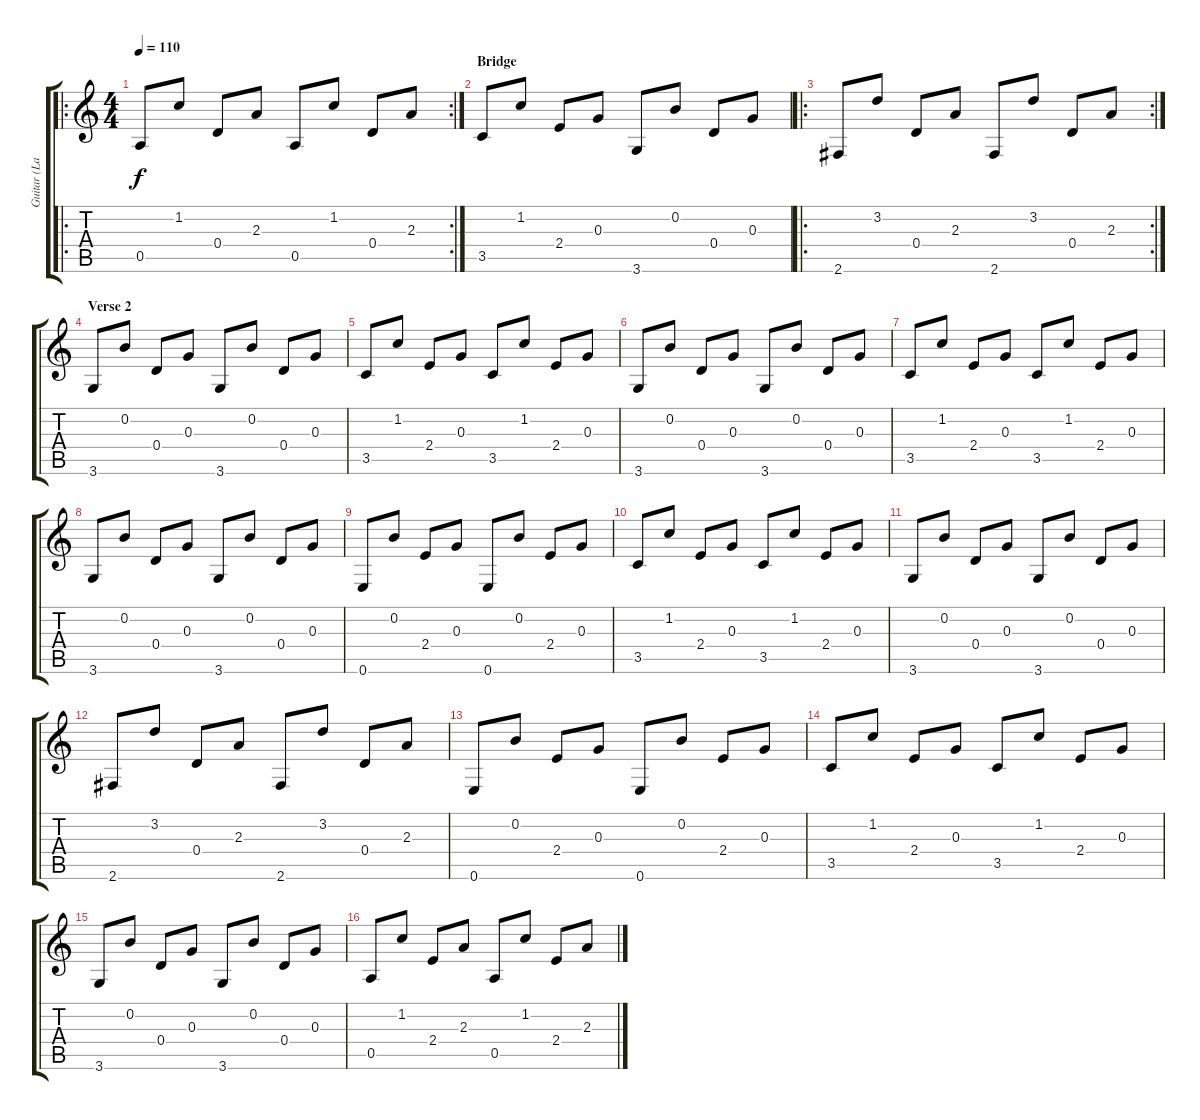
\track ("Guitar (Lars)" "Guitar (La") {instrument acousticguitarnylon}
\staff {score tabs}
\tuning (E4 B3 G3 D3 A2 E2) {hide}
\ro
\rc 2
\ts (4 4)
\tempo 110
\clef g2
\ks c
0.5.8{dy f} 1.2.8 0.4.8 2.3.8 0.5.8 1.2.8 0.4.8 2.3.8 |
\section ("" "Bridge")
3.5.8 1.2.8 2.4.8 0.3.8 3.6.8 0.2.8 0.4.8 0.3.8 |
\ro
\rc 2
2.6.8 3.2.8 0.4.8 2.3.8 2.6.8 3.2.8 0.4.8 2.3.8 |
\section ("" "Verse 2")
3.6.8 0.2.8 0.4.8 0.3.8 3.6.8 0.2.8 0.4.8 0.3.8 |
3.5.8 1.2.8 2.4.8 0.3.8 3.5.8 1.2.8 2.4.8 0.3.8 |
3.6.8 0.2.8 0.4.8 0.3.8 3.6.8 0.2.8 0.4.8 0.3.8 |
3.5.8 1.2.8 2.4.8 0.3.8 3.5.8 1.2.8 2.4.8 0.3.8 |
3.6.8 0.2.8 0.4.8 0.3.8 3.6.8 0.2.8 0.4.8 0.3.8 |
0.6.8 0.2.8 2.4.8 0.3.8 0.6.8 0.2.8 2.4.8 0.3.8 |
3.5.8 1.2.8 2.4.8 0.3.8 3.5.8 1.2.8 2.4.8 0.3.8 |
3.6.8 0.2.8 0.4.8 0.3.8 3.6.8 0.2.8 0.4.8 0.3.8 |
2.6.8 3.2.8 0.4.8 2.3.8 2.6.8 3.2.8 0.4.8 2.3.8 |
0.6.8 0.2.8 2.4.8 0.3.8 0.6.8 0.2.8 2.4.8 0.3.8 |
3.5.8 1.2.8 2.4.8 0.3.8 3.5.8 1.2.8 2.4.8 0.3.8 |
3.6.8 0.2.8 0.4.8 0.3.8 3.6.8 0.2.8 0.4.8 0.3.8 |
0.5.8 1.2.8 2.4.8 2.3.8 0.5.8 1.2.8 2.4.8 2.3.8
